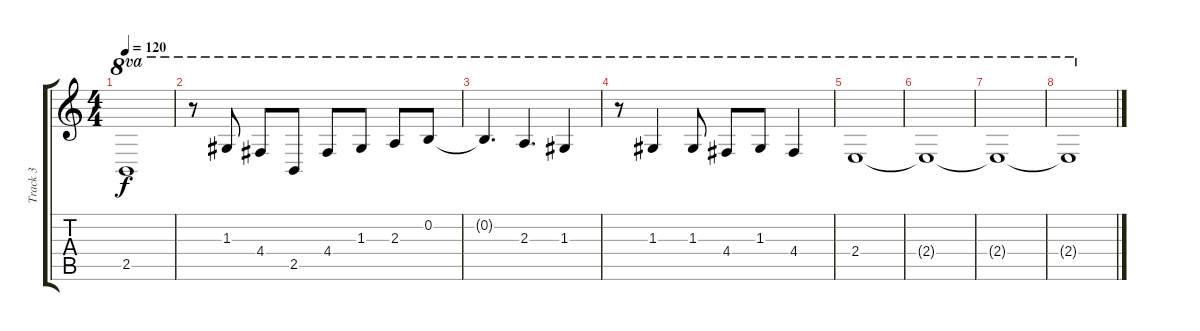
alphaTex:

\track ("Track 3" "Track 3") {instrument overdrivenguitar}
\staff {score tabs}
\tuning (E4 B3 G3 D3 A2 E2) {hide}
\ts (4 4)
\tempo 120
\clef g2
\ks c
2.5{t}.1{ot 8va dy f} |
r.8{ot 8va} 1.3.8{ot 8va} 4.4.8{ot 8va} 2.5.8{ot 8va} 4.4.8{ot 8va} 1.3.8{ot 8va} 2.3.8{ot 8va} 0.2.8{ot 8va} |
0.2{t}.4{d ot 8va} 2.3.4{d ot 8va} 1.3.4{ot 8va} |
r.8{ot 8va} 1.3.4{ot 8va} 1.3.8{ot 8va} 4.4.8{ot 8va} 1.3.8{ot 8va} 4.4.4{ot 8va} |
2.4.1{ot 8va} |
2.4{t}.1{ot 8va} |
2.4{t}.1{ot 8va} |
2.4{t}.1{ot 8va}
